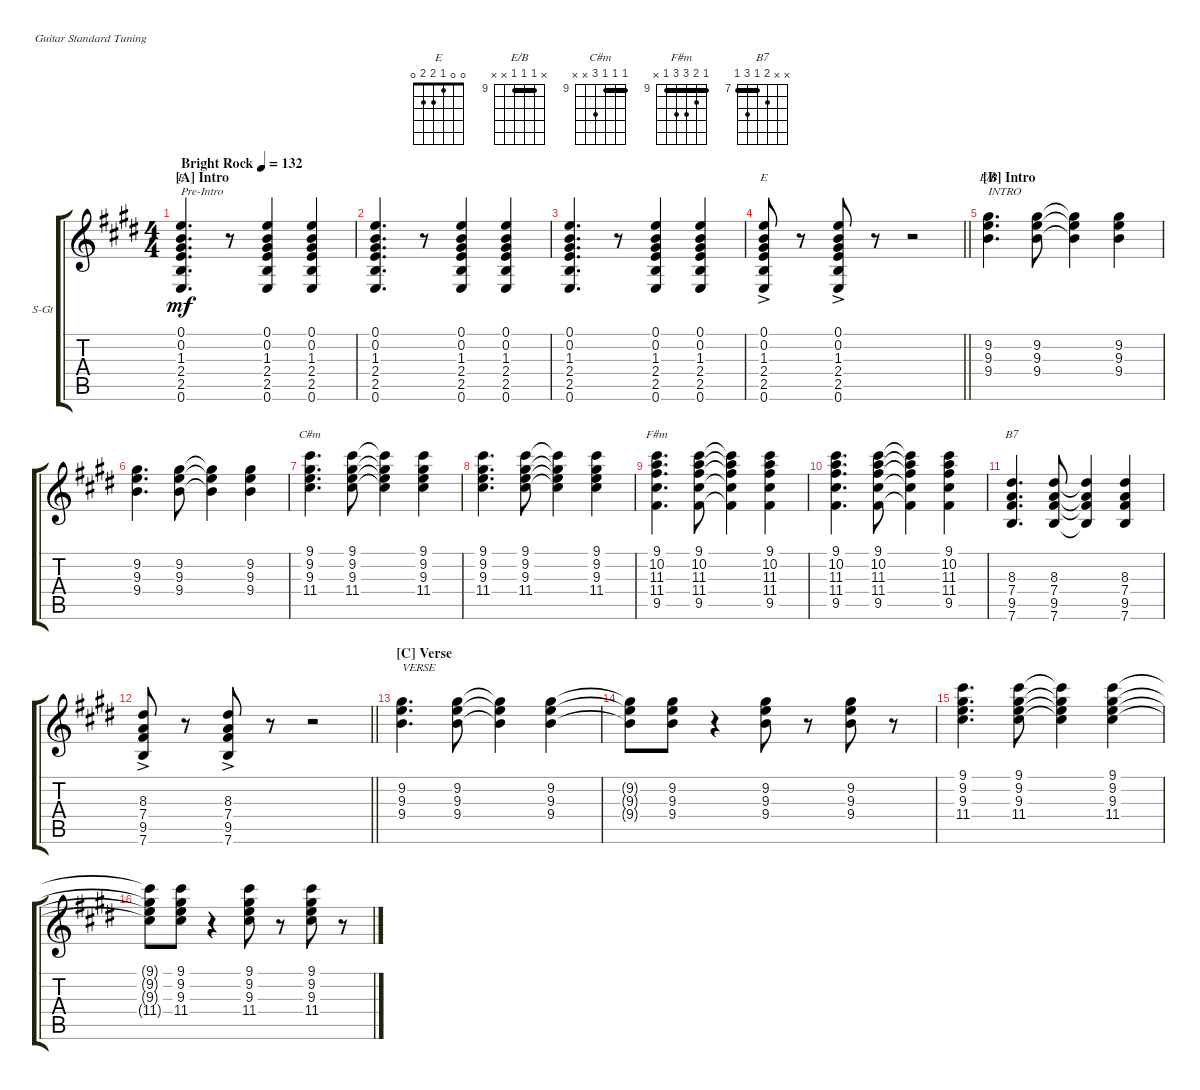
\defaultSystemsLayout 4
\bracketExtendMode groupsimilarinstruments
\firstSystemTrackNameOrientation horizontal
\otherSystemsTrackNameOrientation horizontal
\track ("Rhythm Guitar" "S-Gt") {instrument acousticguitarsteel}
\staff {score tabs}
\tuning (E4 B3 G3 D3 A2 E2)
\chord ("E" 0 0 1 2 2 0) {showfingering false}
\chord ("E/B" x 9 9 9 x x) {firstfret 9 showfingering false barre (9 9)}
\chord ("C#m" 9 9 9 11 x x) {firstfret 9 showfingering false barre (9 9)}
\chord ("F#m" 9 10 11 11 9 x) {firstfret 9 showfingering false barre 9}
\chord ("B7" x x 8 7 9 7) {firstfret 7 showfingering false barre 7}
\ts (4 4)
\section ("A" "Intro")
\tempo (132 "Bright Rock")
\clef g2
\scale
0.546468
\ks e
(0.6 2.5 2.4 1.3 0.2 0.1).4{d ch "E" txt "Pre-Intro" dy mf instrument acousticguitarsteel} r.8 (0.6 2.5 2.4 1.3 0.2 0.1).4 (0.6 0.1 2.5 2.4 1.3 0.2).4 |
\scale
0.226766 (0.6 2.5 2.4 1.3 0.2 0.1).4{d} r.8 (0.6 2.5 2.4 1.3 0.2 0.1).4 (0.6 0.1 2.5 2.4 1.3 0.2).4 |
\scale
0.226766 (0.6 2.5 2.4 1.3 0.2 0.1).4{d} r.8 (0.6 2.5 2.4 1.3 0.2 0.1).4 (0.6 0.1 2.5 2.4 1.3 0.2).4 |
\scale
0.333333
\barLineRight lightlight
(0.6{ac} 2.5 2.4 1.3 0.2 0.1).8{ch "E"} r.8 (0.6 2.5{ac} 2.4 1.3 0.2 0.1).8 r.8 r.2 |
\section ("B" "Intro")
\scale
0.333333 (9.2 9.3 9.4).4{d ch "E/B" txt "INTRO"} (9.4 9.3 9.2).8 (9.2{t} 9.3{t} 9.4{t}).4 (9.2 9.3 9.4).4 |
\scale
0.333333 (9.4 9.3 9.2).4{d} (9.2 9.3 9.4).8 (9.2{t} 9.3{t} 9.4{t}).4 (9.2 9.3 9.4).4 |
\scale
0.333333 (11.4 9.3 9.2 9.1).4{d ch "C#m"} (11.4 9.3 9.2 9.1).8 (9.2{t} 9.3{t} 11.4{t} 9.1{t}).4 (9.2 9.3 11.4 9.1).4 |
\scale
0.333333 (9.2 9.3 11.4 9.1).4{d} (9.2 9.3 11.4 9.1).8 (9.2{t} 9.3{t} 11.4{t} 9.1{t}).4 (9.1 9.2 9.3 11.4).4 |
\scale
0.333333 (9.5 11.4 11.3 10.2 9.1).4{d ch "F#m"} (11.4 11.3 10.2 9.1 9.5).8 (9.5{t} 11.4{t} 11.3{t} 10.2{t} 9.1{t}).4 (9.1 10.2 11.3 11.4 9.5).4 |
\scale
0.333333 (9.5 11.4 11.3 10.2 9.1).4{d} (9.5 11.4 11.3 10.2 9.1).8 (9.1{t} 10.2{t} 11.3{t} 11.4{t} 9.5{t}).4 (9.5 11.4 11.3 10.2 9.1).4 |
\scale
0.333333 (7.6 9.5 7.4 8.3).4{d ch "B7"} (8.3 7.4 9.5 7.6).8 (7.6{t} 9.5{t} 7.4{t} 8.3{t}).4 (8.3 7.4 9.5 7.6).4 |
\scale
0.333333
\barLineRight lightlight
(7.6{ac} 9.5 7.4 8.3).8 r.8 (8.3 7.4 9.5{ac} 7.6).8 r.8 r.2 |
\section ("C" "Verse")
\scale
0.333333 (9.2 9.3 9.4).4{d txt "VERSE"} (9.4 9.3 9.2).8 (9.2{t} 9.3{t} 9.4{t}).4 (9.2 9.3 9.4).4 |
\scale
0.333333 (9.4{t} 9.3{t} 9.2{t}).8 (9.2 9.3 9.4).8 r.4 (9.2 9.3 9.4).8 r.8 (9.2 9.3 9.4).8 r.8 |
\scale
0.333333 (11.4 9.3 9.2 9.1).4{d} (11.4 9.3 9.2 9.1).8 (9.2{t} 9.3{t} 11.4{t} 9.1{t}).4 (9.2 9.3 11.4 9.1).4 |
\scale
0.333333 (11.4{t} 9.3{t} 9.2{t} 9.1{t}).8 (9.2 9.3 11.4 9.1).8 r.4 (9.2 9.3 11.4 9.1).8 r.8 (9.2 9.3 11.4 9.1).8 r.8
